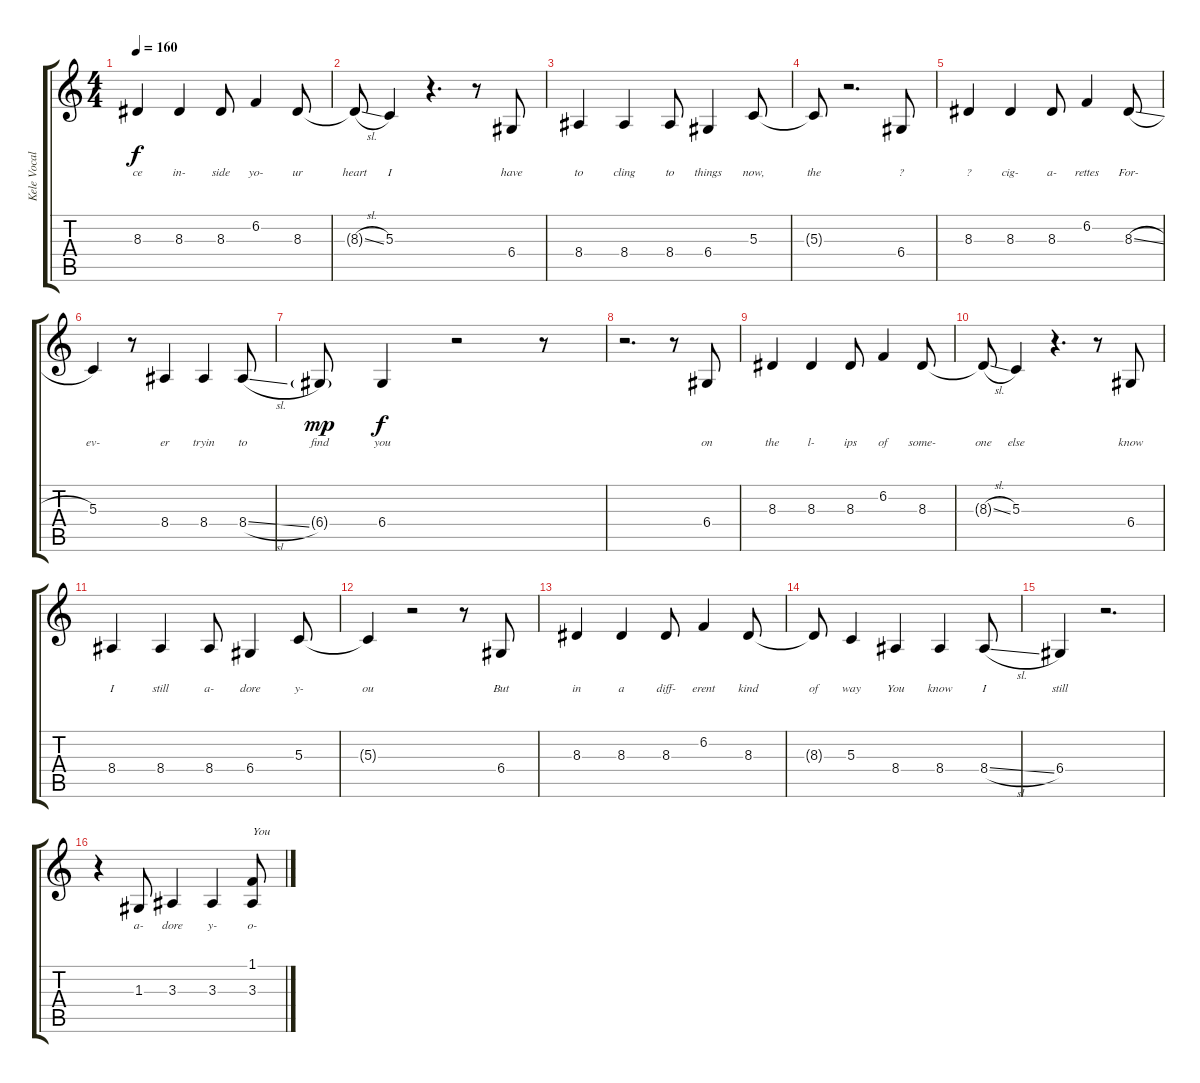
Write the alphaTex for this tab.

\track ("Kele Vocals #1" "Kele Vocal") {instrument oboe}
\staff {score tabs}
\tuning (E4 B3 G3 D3 A2 E2) {hide}
\ts (4 4)
\tempo 160
\clef g2
\ks c
8.3.4{lyrics (0 "ce") lyrics (1 "") lyrics (2 "") lyrics (3 "") lyrics (4 "") dy f} 8.3.4{lyrics (0 "in-") lyrics (1 "") lyrics (2 "") lyrics (3 "") lyrics (4 "")} 8.3.8{lyrics (0 "side") lyrics (1 "") lyrics (2 "") lyrics (3 "") lyrics (4 "")} 6.2.4{lyrics (0 "yo-") lyrics (1 "") lyrics (2 "") lyrics (3 "") lyrics (4 "")} 8.3.8{lyrics (0 "ur") lyrics (1 "") lyrics (2 "") lyrics (3 "") lyrics (4 "")} |
8.3{sl t}.8{lyrics (0 "heart") lyrics (1 "") lyrics (2 "") lyrics (3 "") lyrics (4 "")} 5.3.4{lyrics (0 "I") lyrics (1 "") lyrics (2 "") lyrics (3 "") lyrics (4 "")} r.4{d} r.8 6.4.8{lyrics (0 "have") lyrics (1 "") lyrics (2 "") lyrics (3 "") lyrics (4 "")} |
8.4.4{lyrics (0 "to") lyrics (1 "") lyrics (2 "") lyrics (3 "") lyrics (4 "")} 8.4.4{lyrics (0 "cling") lyrics (1 "") lyrics (2 "") lyrics (3 "") lyrics (4 "")} 8.4.8{lyrics (0 "to") lyrics (1 "") lyrics (2 "") lyrics (3 "") lyrics (4 "")} 6.4.4{lyrics (0 "things") lyrics (1 "") lyrics (2 "") lyrics (3 "") lyrics (4 "")} 5.3.8{lyrics (0 "now,") lyrics (1 "") lyrics (2 "") lyrics (3 "") lyrics (4 "")} |
5.3{t}.8{lyrics (0 "the") lyrics (1 "") lyrics (2 "") lyrics (3 "") lyrics (4 "")} r.2{d} 6.4.8{lyrics (0 "?") lyrics (1 "") lyrics (2 "") lyrics (3 "") lyrics (4 "")} |
8.3.4{lyrics (0 "?") lyrics (1 "") lyrics (2 "") lyrics (3 "") lyrics (4 "")} 8.3.4{lyrics (0 "cig-") lyrics (1 "") lyrics (2 "") lyrics (3 "") lyrics (4 "")} 8.3.8{lyrics (0 "a-") lyrics (1 "") lyrics (2 "") lyrics (3 "") lyrics (4 "")} 6.2.4{lyrics (0 "rettes") lyrics (1 "") lyrics (2 "") lyrics (3 "") lyrics (4 "")} 8.3{sl}.8{lyrics (0 "For-") lyrics (1 "") lyrics (2 "") lyrics (3 "") lyrics (4 "")} |
5.3.4{lyrics (0 "ev-") lyrics (1 "") lyrics (2 "") lyrics (3 "") lyrics (4 "")} r.8 8.4.4{lyrics (0 "er") lyrics (1 "") lyrics (2 "") lyrics (3 "") lyrics (4 "")} 8.4.4{lyrics (0 "tryin") lyrics (1 "") lyrics (2 "") lyrics (3 "") lyrics (4 "")} 8.4{sl}.8{lyrics (0 "to") lyrics (1 "") lyrics (2 "") lyrics (3 "") lyrics (4 "")} |
6.4{g}.8{lyrics (0 "find") lyrics (1 "") lyrics (2 "") lyrics (3 "") lyrics (4 "") dy mp} 6.4.4{lyrics (0 "you") lyrics (1 "") lyrics (2 "") lyrics (3 "") lyrics (4 "") dy f} r.2 r.8 |
r.2{d} r.8 6.4.8{lyrics (0 "on") lyrics (1 "") lyrics (2 "") lyrics (3 "") lyrics (4 "")} |
8.3.4{lyrics (0 "the") lyrics (1 "") lyrics (2 "") lyrics (3 "") lyrics (4 "")} 8.3.4{lyrics (0 "l-") lyrics (1 "") lyrics (2 "") lyrics (3 "") lyrics (4 "")} 8.3.8{lyrics (0 "ips") lyrics (1 "") lyrics (2 "") lyrics (3 "") lyrics (4 "")} 6.2.4{lyrics (0 "of") lyrics (1 "") lyrics (2 "") lyrics (3 "") lyrics (4 "")} 8.3.8{lyrics (0 "some-") lyrics (1 "") lyrics (2 "") lyrics (3 "") lyrics (4 "")} |
8.3{sl t}.8{lyrics (0 "one") lyrics (1 "") lyrics (2 "") lyrics (3 "") lyrics (4 "")} 5.3.4{lyrics (0 "else") lyrics (1 "") lyrics (2 "") lyrics (3 "") lyrics (4 "")} r.4{d} r.8 6.4.8{lyrics (0 "know") lyrics (1 "") lyrics (2 "") lyrics (3 "") lyrics (4 "")} |
8.4.4{lyrics (0 "I") lyrics (1 "") lyrics (2 "") lyrics (3 "") lyrics (4 "")} 8.4.4{lyrics (0 "still") lyrics (1 "") lyrics (2 "") lyrics (3 "") lyrics (4 "")} 8.4.8{lyrics (0 "a-") lyrics (1 "") lyrics (2 "") lyrics (3 "") lyrics (4 "")} 6.4.4{lyrics (0 "dore") lyrics (1 "") lyrics (2 "") lyrics (3 "") lyrics (4 "")} 5.3.8{lyrics (0 "y-") lyrics (1 "") lyrics (2 "") lyrics (3 "") lyrics (4 "")} |
5.3{t}.4{lyrics (0 "ou") lyrics (1 "") lyrics (2 "") lyrics (3 "") lyrics (4 "")} r.2 r.8 6.4.8{lyrics (0 "But") lyrics (1 "") lyrics (2 "") lyrics (3 "") lyrics (4 "")} |
8.3.4{lyrics (0 "in") lyrics (1 "") lyrics (2 "") lyrics (3 "") lyrics (4 "")} 8.3.4{lyrics (0 "a") lyrics (1 "") lyrics (2 "") lyrics (3 "") lyrics (4 "")} 8.3.8{lyrics (0 "diff-") lyrics (1 "") lyrics (2 "") lyrics (3 "") lyrics (4 "")} 6.2.4{lyrics (0 "erent") lyrics (1 "") lyrics (2 "") lyrics (3 "") lyrics (4 "")} 8.3.8{lyrics (0 "kind") lyrics (1 "") lyrics (2 "") lyrics (3 "") lyrics (4 "")} |
8.3{t}.8{lyrics (0 "of") lyrics (1 "") lyrics (2 "") lyrics (3 "") lyrics (4 "")} 5.3.4{lyrics (0 "way") lyrics (1 "") lyrics (2 "") lyrics (3 "") lyrics (4 "")} 8.4.4{lyrics (0 "You") lyrics (1 "") lyrics (2 "") lyrics (3 "") lyrics (4 "")} 8.4.4{lyrics (0 "know") lyrics (1 "") lyrics (2 "") lyrics (3 "") lyrics (4 "")} 8.4{sl}.8{lyrics (0 "I") lyrics (1 "") lyrics (2 "") lyrics (3 "") lyrics (4 "")} |
6.4.4{lyrics (0 "still") lyrics (1 "") lyrics (2 "") lyrics (3 "") lyrics (4 "")} r.2{d} |
r.4 1.3.8{lyrics (0 "a-") lyrics (1 "") lyrics (2 "") lyrics (3 "") lyrics (4 "")} 3.3.4{lyrics (0 "dore") lyrics (1 "") lyrics (2 "") lyrics (3 "") lyrics (4 "")} 3.3.4{lyrics (0 "y-") lyrics (1 "") lyrics (2 "") lyrics (3 "") lyrics (4 "")} (1.1 3.3{sl}).8{txt "You" lyrics (0 "o-") lyrics (1 "") lyrics (2 "") lyrics (3 "") lyrics (4 "")}
